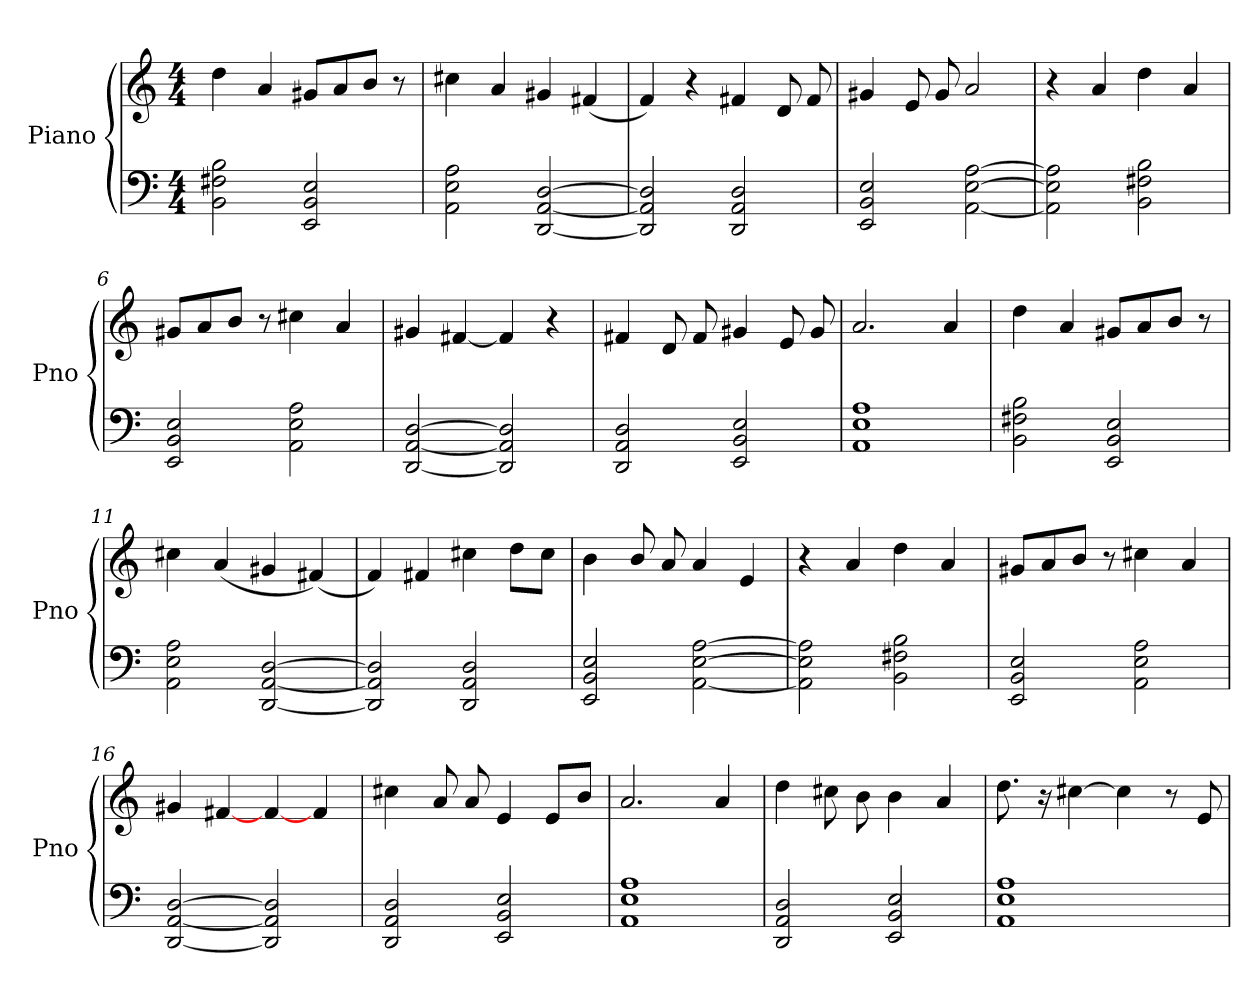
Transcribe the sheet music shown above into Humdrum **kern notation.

**kern	**kern
*part1	*part1
*staff2	*staff1
*I"Piano	*
*I'Pno	*
*clefF4	*clefG2
*M4/4	*M4/4
=1	=1
2BB\ 2F#X\ 2B\	4dd\
.	4a/
2EE/ 2BB/ 2E/	8g#X/L
.	8a/
.	8b/J
.	8r
=2	=2
2AA\ 2E\ 2A\	4cc#X\
.	4a/
[<2DD/ [<2AA/ [>2D/	4g#X/
.	(<4f#X/
=3	=3
2DD/] 2AA/] 2D/]	4f/)
.	4r
2DD/ 2AA/ 2D/	4f#X/
.	8d/K
.	8f#/k
=4	=4
2EE/ 2BB/ 2E/	4g#X/
.	8e/
.	8g#/
[<2AA\ [>2E\ [>2A\	2a/
=5	=5
2AA\] 2E\] 2A\]	4r
.	4a/
2BB\ 2F#X\ 2B\	4dd\
.	4a/
=6	=6
2EE/ 2BB/ 2E/	8g#X/L
.	8a/
.	8b/J
.	8r
2AA\ 2E\ 2A\	4cc#X\
.	4a/
=7	=7
[<2DD/ [<2AA/ [>2D/	4g#X/
.	[<4f#X/
2DD/] 2AA/] 2D/]	4f#/]
.	4r
!!LO:LB:g=z
=8	=8
2DD/ 2AA/ 2D/	4f#X/
.	8d/K
.	8f#/k
2EE/ 2BB/ 2E/	4g#X/
.	8e/
.	8g#/
=9	=9
*^	*
*	*^	*
1A	1E	1AA	2.a/
.	.	.	4a/
*v	*v	*v	*
=10	=10
2BB\ 2F#X\ 2B\	4dd\
.	4a/
2EE/ 2BB/ 2E/	8g#X/L
.	8a/
.	8b/J
.	8r
=11	=11
2AA\ 2E\ 2A\	4cc#X\
.	(<4a/
[<2DD/ [<2AA/ [>2D/	4g#X/
.	(<4f#X/)
=12	=12
2DD/] 2AA/] 2D/]	4f/)
.	4f#X/
2DD/ 2AA/ 2D/	4cc#X\
.	8dd\L
.	8cc#\J
=13	=13
2EE/ 2BB/ 2E/	4b\
.	8b/K
.	8a/k
[<2AA\ [>2E\ [>2A\	4a/
.	4e/
=14	=14
2AA\] 2E\] 2A\]	4r
.	4a/
2BB\ 2F#X\ 2B\	4dd\
.	4a/
!!LO:LB:g=z
=15	=15
2EE/ 2BB/ 2E/	8g#X/L
.	8a/
.	8b/J
.	8r
2AA\ 2E\ 2A\	4cc#X\
.	4a/
=16	=16
[<2DD/ [<2AA/ [>2D/	4g#X/
.	[<4f#X/
2DD/] 2AA/] 2D/]	[4f#/
.	4f#/
=17	=17
2DD/ 2AA/ 2D/	4cc#X\
.	8a/K
.	8a/k
2EE/ 2BB/ 2E/	4e/
.	8e/L
.	8b/J
=18	=18
*^	*
*	*^	*
1A	1E	1AA	2.a/
.	.	.	4a/
*v	*v	*v	*
=19	=19
2DD/ 2AA/ 2D/	4dd\
.	8cc#X\K
.	8b\k
2EE/ 2BB/ 2E/	4b\
.	4a/
=20	=20
*^	*
*	*^	*
1A	1E	1AA	8.dd\
.	.	.	16ra
.	.	.	[>4cc#X\
.	.	.	4cc#\]
.	.	.	8r
.	.	.	8e/
*v	*v	*v	*
=	=
*-	*-
